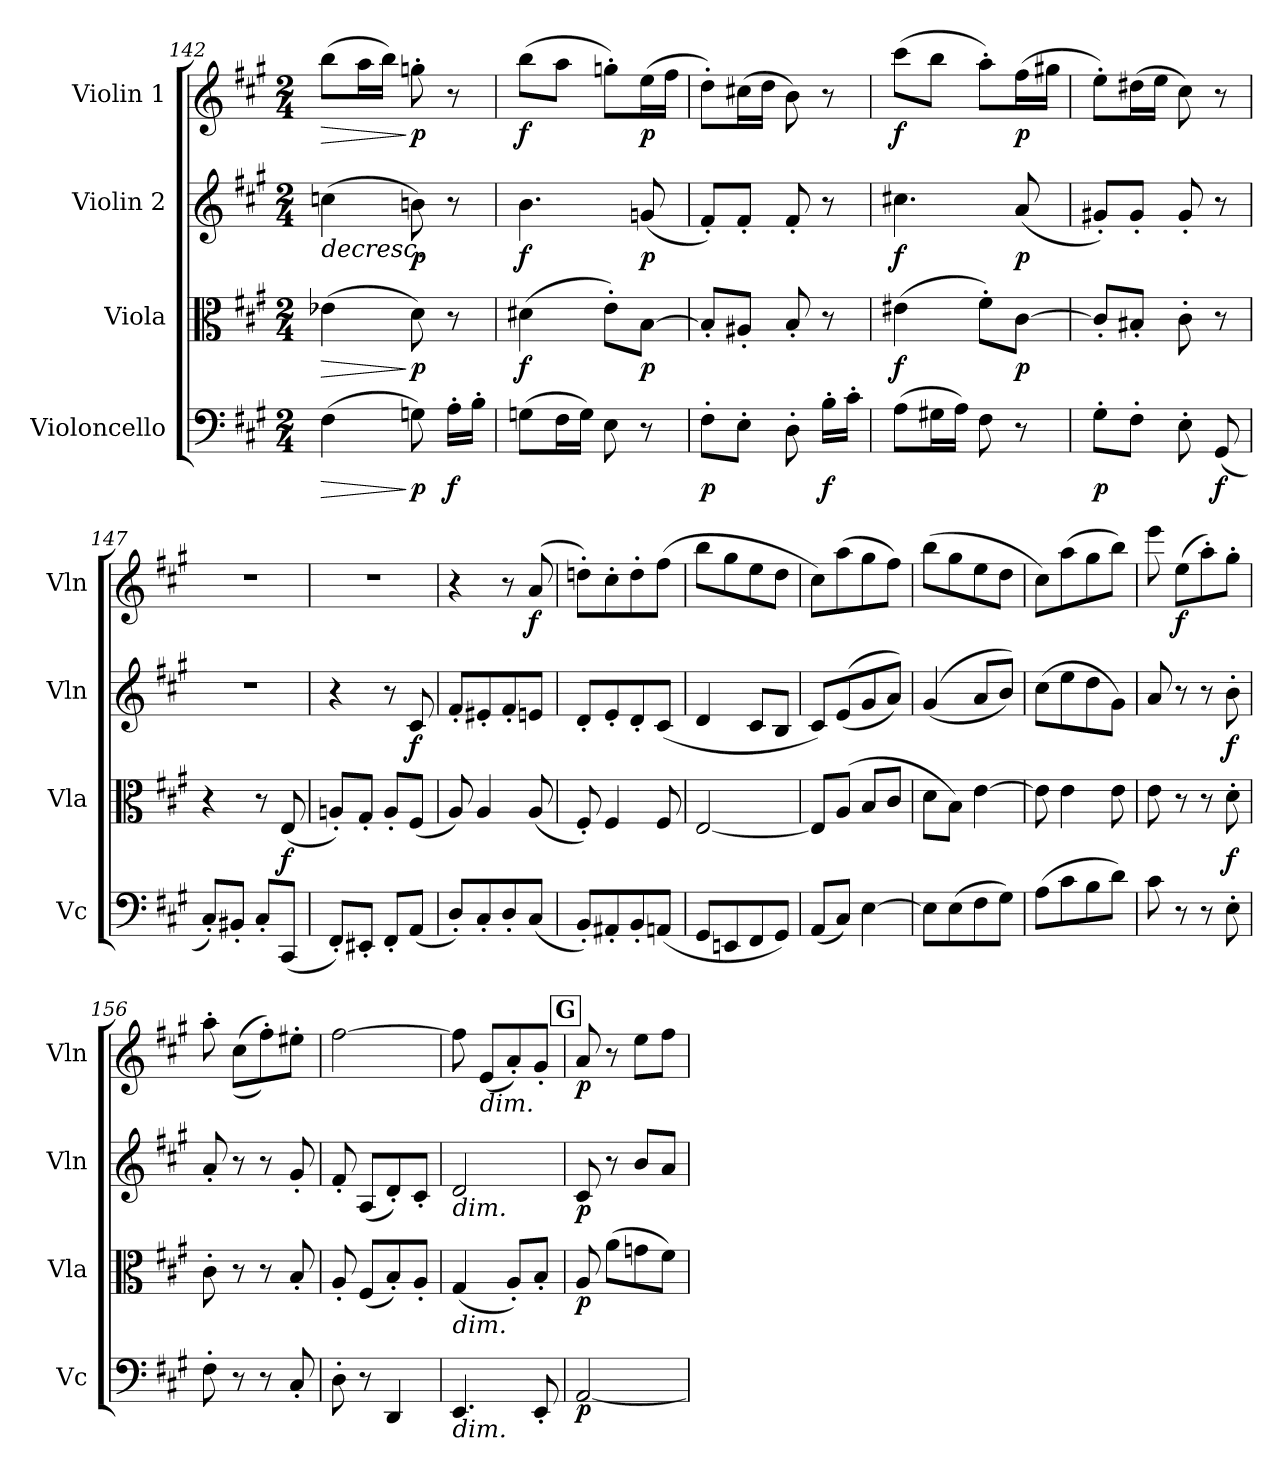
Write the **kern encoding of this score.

**kern	**dynam	**kern	**dynam	**kern	**dynam	**kern	**dynam
*part4	*part4	*part3	*part3	*part2	*part2	*part1	*part1
*staff4	*staff4	*staff3	*staff3	*staff2	*staff2	*staff1	*staff1
*I"Violoncello	*	*I"Viola	*	*I"Violin 2	*	*I"Violin 1	*
*I'Vc	*	*I'Vla	*	*I'Vln	*	*I'Vln	*
!!LO:PB:g=z
*clefF4	*	*clefC3	*	*clefG2	*	*clefG2	*
*k[f#c#g#]	*	*k[f#c#g#]	*	*k[f#c#g#]	*	*k[f#c#g#]	*
*M2/4	*	*M2/4	*	*M2/4	*	*M2/4	*
=142	=142	=142	=142	=142	=142	=142	=142
!	!LO:HP:b	!	!LO:HP:b	!	!LO:HP:b	!	!LO:HP:b
(4F#\	>	(4e-X\	>	(4ccn\	>	(8bb\L	>
.	.	.	.	.	.	16aa\L	.
.	.	.	.	.	.	16bb\JJ)	.
!	!LO:DY:n=1:b	!	!LO:DY:n=1:b	!	!LO:DY:b	!	!LO:DY:n=1:b
8Gn\)	] p	8d\)	] p	8bn\)	p	8ggn'\	] p
!	!LO:DY:n=2:b	!	!	!	!	!	!
16A'\LL	f	8r	.	8r	]	8r	.
16B'\JJ	.	.	.	.	.	.	.
=143	=143	=143	=143	=143	=143	=143	=143
!	!	!	!LO:DY:b	!	!LO:DY:b	!	!LO:DY:b
(8Gn\L	.	(4d#X\	f	4.b\	f	(8bb\L	f
16F#\L	.	.	.	.	.	8aa\J	.
16G\JJ)	.	.	.	.	.	.	.
8E\	.	8e'\L)	.	.	.	8ggn'\L)	.
!	!	!	!LO:DY:b	!	!LO:DY:b	!	!LO:DY:b
8r	.	[8B\J	p	(8gn/	p	(16ee\L	p
.	.	.	.	.	.	16ff#\JJ	.
=144	=144	=144	=144	=144	=144	=144	=144
!	!LO:DY:b	!	!	!	!	!	!
8F#'\L	p	8B'/L]	.	8f#'/L)	.	8dd'\L)	.
8E'\J	.	8A#X'/J	.	8f#'/J	.	(16cc#X\L	.
.	.	.	.	.	.	16dd\JJ	.
8D'\	.	8B'/	.	8f#'/	.	8b\)	.
!	!LO:DY:b	!	!	!	!	!	!
16B'\LL	f	8r	.	8r	.	8r	.
16c#'\JJ	.	.	.	.	.	.	.
=145	=145	=145	=145	=145	=145	=145	=145
!	!	!	!LO:DY:b	!	!LO:DY:b	!	!LO:DY:b
(8A\L	.	(4e#X\	f	4.cc#X\	f	(8ccc#\L	f
16G#X\L	.	.	.	.	.	8bb\J	.
16A\JJ)	.	.	.	.	.	.	.
8F#\	.	8f#'\L)	.	.	.	8aa'\L)	.
!	!	!	!LO:DY:b	!	!LO:DY:b	!	!LO:DY:b
8r	.	[8c#\J	p	(8a/	p	(16ff#\L	p
.	.	.	.	.	.	16gg#X\JJ	.
=146	=146	=146	=146	=146	=146	=146	=146
!	!LO:DY:b	!	!	!	!	!	!
8G#'\L	p	8c#'/L]	.	8g#X'/L)	.	8ee'\L)	.
8F#'\J	.	8B#X'/J	.	8g#'/J	.	(16dd#X\L	.
.	.	.	.	.	.	16ee\JJ	.
8E'\	.	8c#'\	.	8g#'/	.	8cc#\)	.
!	!LO:DY:b	!	!	!	!	!	!
(8GG#/	f	8r	.	8r	.	8r	.
=147	=147	=147	=147	=147	=147	=147	=147
8C#'/L)	.	4r	.	2r	.	2r	.
8BB#X'/J	.	.	.	.	.	.	.
8C#'/L	.	8r	.	.	.	.	.
!	!	!	!LO:DY:b	!	!	!	!
(8CC#/J	.	(8E/	f	.	.	.	.
!!LO:LB:g=z
=148	=148	=148	=148	=148	=148	=148	=148
8FF#'/L)	.	8An'/L)	.	4r	.	2r	.
8EE#X'/J	.	8G#'/J	.	.	.	.	.
8FF#'/L	.	8A'/L	.	8r	.	.	.
!	!	!	!	!	!LO:DY:b	!	!
(8AA/J	.	(8F#/J	.	8c#/	f	.	.
=149	=149	=149	=149	=149	=149	=149	=149
8D'/L)	.	8A/)	.	8f#'/L	.	4r	.
8C#'/	.	4A/	.	8e#X'/	.	.	.
8D'/	.	.	.	8f#'/	.	8r	.
!	!	!	!	!	!	!	!LO:DY:b
(8C#/J	.	(8A/	.	8en/J	.	(8a/	f
=150	=150	=150	=150	=150	=150	=150	=150
8BB'/L)	.	8F#'/)	.	8d'/L	.	8ddn'\L)	.
8AA#X'/	.	4F#/	.	8e'/	.	8cc#'\	.
8BB'/	.	.	.	8d'/	.	8dd'\	.
(8AAn/J	.	8F#/	.	(8c#/J	.	(8ff#\J	.
=151	=151	=151	=151	=151	=151	=151	=151
8GG#/L	.	[2E/	.	4d/	.	8bb\L	.
8EEn/	.	.	.	.	.	8gg#\	.
8FF#/	.	.	.	8c#/L	.	8ee\	.
8GG#/J)	.	.	.	8B/J	.	8dd\J	.
=152	=152	=152	=152	=152	=152	=152	=152
(8AA/L	.	8E/L]	.	8c#/L)	.	8cc#\L)	.
8C#/J)	.	(8A/J	.	((8e/	.	(8aa\	.
[4E\	.	8B/L	.	8g#/	.	8gg#\	.
.	.	8c#/J	.	8a/J))	.	8ff#\J)	.
=153	=153	=153	=153	=153	=153	=153	=153
8E\L]	.	8d\L	.	((4g#/	.	(8bb\L	.
(8E\	.	8B\J)	.	.	.	8gg#\	.
8F#\	.	[4e\	.	8a/L	.	8ee\	.
8G#\J)	.	.	.	8b/J))	.	8dd\J	.
=154	=154	=154	=154	=154	=154	=154	=154
(8A\L	.	8e\]	.	(8cc#\L	.	8cc#\L)	.
8c#\	.	4e\	.	8ee\	.	(8aa\	.
8B\	.	.	.	8dd\	.	8gg#\	.
8d\J)	.	8e\	.	8g#\J)	.	8bb\J)	.
=155	=155	=155	=155	=155	=155	=155	=155
8c#\	.	8e\	.	8a/	.	8eee\	.
!	!	!	!	!	!	!	!LO:DY:b
8r	.	8r	.	8r	.	(8ee\L	f
8r	.	8r	.	8r	.	8aa'\)	.
!	!	!	!LO:DY:b	!	!LO:DY:b	!	!
8E'\	.	8d'\	f	8b'\	f	8gg#'\J	.
!!LO:LB:g=z
=156	=156	=156	=156	=156	=156	=156	=156
8F#'\	.	8c#'\	.	8a'/	.	8aa'\	.
8r	.	8r	.	8r	.	((8cc#\L	.
8r	.	8r	.	8r	.	8ff#'\))	.
8C#'/	.	8B'/	.	8g#'/	.	8ee#X'\J	.
=157	=157	=157	=157	=157	=157	=157	=157
8D'\	.	8A'/	.	8f#'/	.	[2ff#\	.
8r	.	(8F#/L	.	(8A/L	.	.	.
4DD/	.	8B'/)	.	8d'/)	.	.	.
.	.	8A'/J	.	8c#'/J	.	.	.
=158	=158	=158	=158	=158	=158	=158	=158
!	!	!	!	!LO:TX:b:i:t=dim.	!	!	!
!	!	!LO:TX:b:i:t=dim.	!	!	!	!	!
!LO:TX:b:i:t=dim.	!	!	!	!	!	!	!
4.EE/	.	(4G#/	.	2d/	.	8ff#\]	.
!	!	!	!	!	!	!LO:TX:b:i:t=dim.	!
.	.	.	.	.	.	(8e/L	.
.	.	8A'/L)	.	.	.	8a'/)	.
8EE'/	.	8B'/J	.	.	.	8g#'/J	.
!!LO:REH:place=s1:a:B:cj:fs=14:t=G
=159	=159	=159	=159	=159	=159	=159	=159
!	!LO:DY:b	!	!LO:DY:b	!	!LO:DY:b	!	!LO:DY:b
[2AA/	p	8A/	p	8c#/	p	8a/	p
.	.	(8a\L	.	8r	.	8r	.
.	.	8gn\	.	8b/L	.	8ee\L	.
.	.	8f#\J)	.	8a/J	.	8ff#\J	.
=	=	=	=	=	=	=	=
*-	*-	*-	*-	*-	*-	*-	*-
